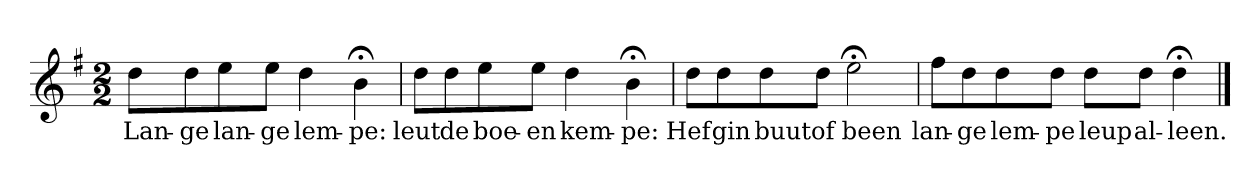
**kern	**text
*part1	*part1
*staff1	*staff1
*k[f#]	*
*G:	*
*M2/2	*
*MM120	*
=1	=1
8ddL	Lan-
8dd	-ge
8ee	lan-
8eeJ	-ge
4dd	lem-
4b;<	-pe:
=2	=2
8ddL	leut
8dd	de
8ee	boe-
8eeJ	-en
4dd	kem-
4b;<	-pe:
=3	=3
8ddL	Hef
8dd	gin
8dd	buut
8ddJ	of
2ee;<	been
=4	=4
8ff#L	lan-
8dd	-ge
8dd	lem-
8ddJ	-pe
8ddL	leup
8ddJ	al-
4dd;<	-leen.
==	==
*-	*-
